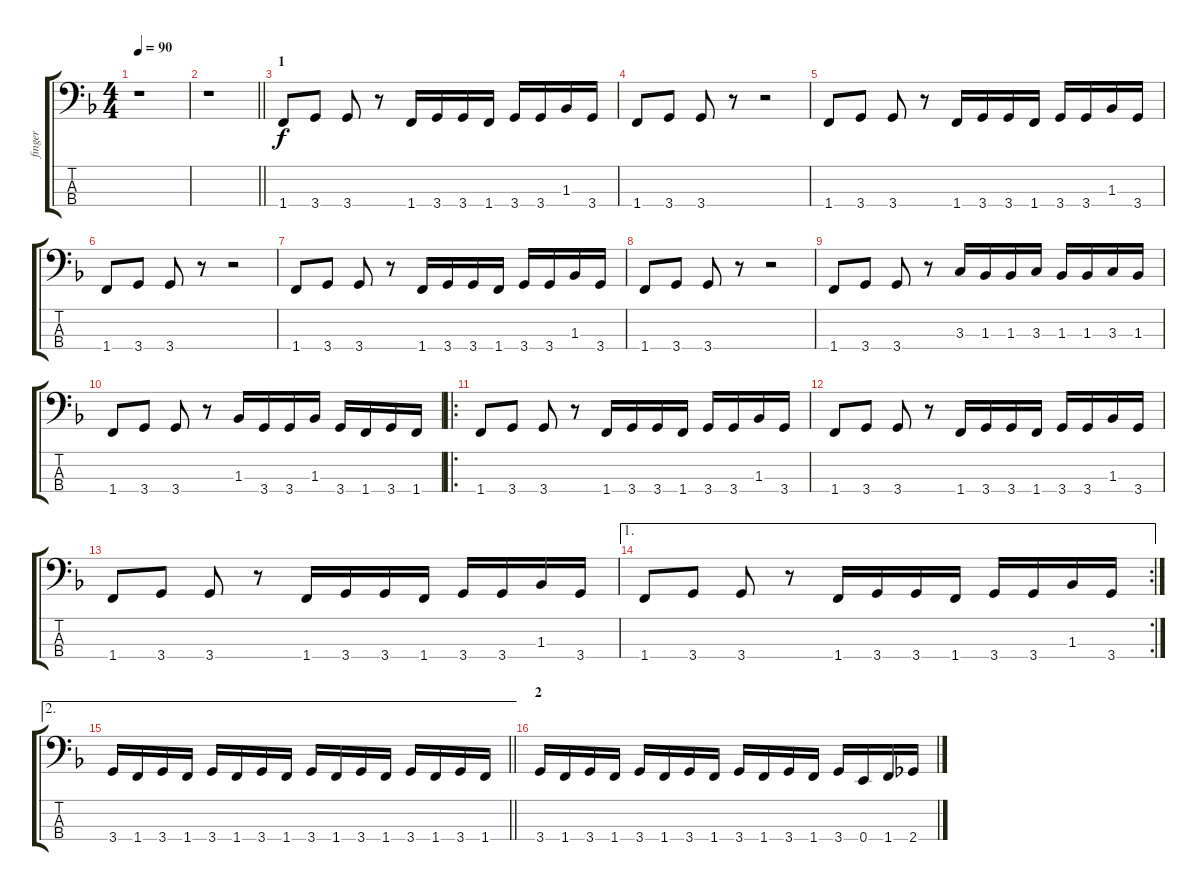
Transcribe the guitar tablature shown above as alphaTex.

\track ("finger" "finger") {instrument electricbassfinger}
\staff {score tabs}
\tuning (G2 D2 A1 E1) {hide}
\ts (4 4)
\tempo 90
\clef f4
\ks f
r.1{dy f instrument electricbassfinger} |
\barLineRight lightlight
r.1 |
\section ("" "1")
1.4.8 3.4.8 3.4.8 r.8 1.4.16 3.4.16 3.4.16 1.4.16 3.4.16 3.4.16 1.3.16 3.4.16 |
1.4.8 3.4.8 3.4.8 r.8 r.2 |
1.4.8 3.4.8 3.4.8 r.8 1.4.16 3.4.16 3.4.16 1.4.16 3.4.16 3.4.16 1.3.16 3.4.16 |
1.4.8 3.4.8 3.4.8 r.8 r.2 |
1.4.8 3.4.8 3.4.8 r.8 1.4.16 3.4.16 3.4.16 1.4.16 3.4.16 3.4.16 1.3.16 3.4.16 |
1.4.8 3.4.8 3.4.8 r.8 r.2 |
1.4.8 3.4.8 3.4.8 r.8 3.3.16 1.3.16 1.3.16 3.3.16 1.3.16 1.3.16 3.3.16 1.3.16 |
1.4.8 3.4.8 3.4.8 r.8 1.3.16 3.4.16 3.4.16 1.3.16 3.4.16 1.4.16 3.4.16 1.4.16 |
\ro
1.4.8 3.4.8 3.4.8 r.8 1.4.16 3.4.16 3.4.16 1.4.16 3.4.16 3.4.16 1.3.16 3.4.16 |
1.4.8 3.4.8 3.4.8 r.8 1.4.16 3.4.16 3.4.16 1.4.16 3.4.16 3.4.16 1.3.16 3.4.16 |
1.4.8 3.4.8 3.4.8 r.8 1.4.16 3.4.16 3.4.16 1.4.16 3.4.16 3.4.16 1.3.16 3.4.16 |
\ae 1
\rc 2
1.4.8 3.4.8 3.4.8 r.8 1.4.16 3.4.16 3.4.16 1.4.16 3.4.16 3.4.16 1.3.16 3.4.16 |
\ae 2
\barLineRight lightlight
3.4.16 1.4.16 3.4.16 1.4.16 3.4.16 1.4.16 3.4.16 1.4.16 3.4.16 1.4.16 3.4.16 1.4.16 3.4.16 1.4.16 3.4.16 1.4.16 |
\section ("" "2")
3.4.16 1.4.16 3.4.16 1.4.16 3.4.16 1.4.16 3.4.16 1.4.16 3.4.16 1.4.16 3.4.16 1.4.16 3.4.16 0.4.16 1.4.16 2.4.16
